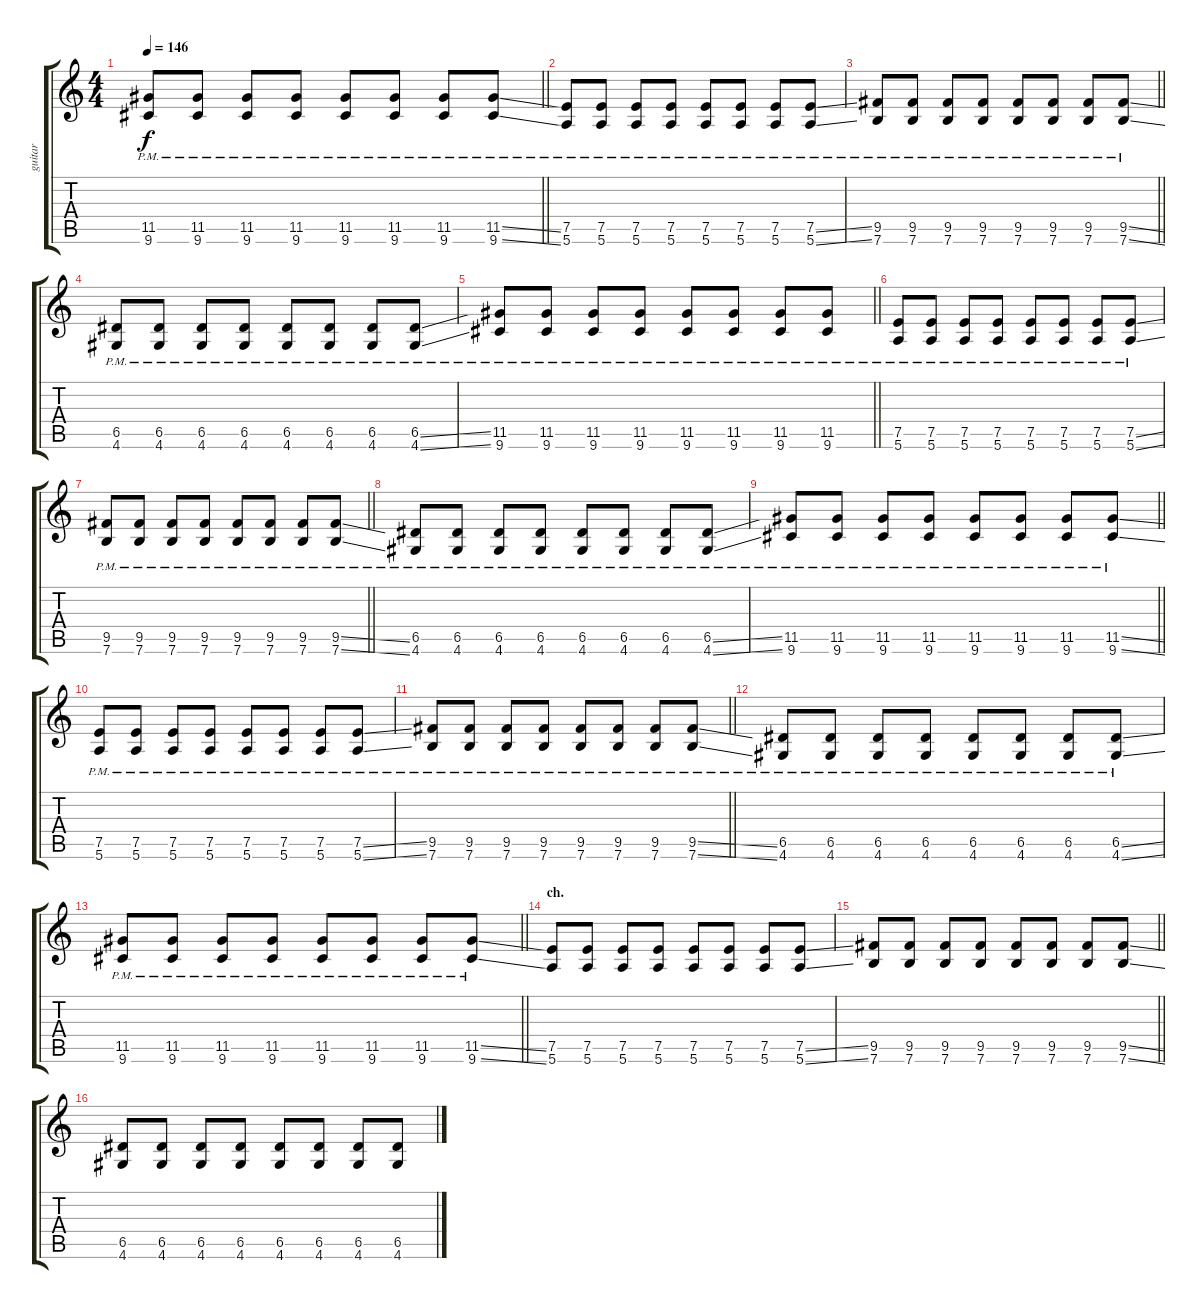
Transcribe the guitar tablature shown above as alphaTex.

\track ("guitar" "guitar") {instrument electricguitarclean}
\staff {score tabs}
\tuning (E4 B3 G3 D3 A2 E2) {hide}
\ts (4 4)
\tempo 146
\clef g2
\barLineRight lightlight
\ks c
(11.5{pm} 9.6{pm}).8{dy f} (11.5{pm} 9.6{pm}).8 (11.5{pm} 9.6{pm}).8 (11.5{pm} 9.6{pm}).8 (11.5{pm} 9.6{pm}).8 (11.5{pm} 9.6{pm}).8 (11.5{pm} 9.6{pm}).8 (11.5{ss pm} 9.6{ss pm}).8 |
(7.5{pm} 5.6{pm}).8 (7.5{pm} 5.6{pm}).8 (7.5{pm} 5.6{pm}).8 (7.5{pm} 5.6{pm}).8 (7.5{pm} 5.6{pm}).8 (7.5{pm} 5.6{pm}).8 (7.5{pm} 5.6{pm}).8 (7.5{ss pm} 5.6{ss pm}).8 |
\barLineRight lightlight
(9.5{pm} 7.6{pm}).8 (9.5{pm} 7.6{pm}).8 (9.5{pm} 7.6{pm}).8 (9.5{pm} 7.6{pm}).8 (9.5{pm} 7.6{pm}).8 (9.5{pm} 7.6{pm}).8 (9.5{pm} 7.6{pm}).8 (9.5{ss pm} 7.6{ss pm}).8 |
(6.5{pm} 4.6{pm}).8 (6.5{pm} 4.6{pm}).8 (6.5{pm} 4.6{pm}).8 (6.5{pm} 4.6{pm}).8 (6.5{pm} 4.6{pm}).8 (6.5{pm} 4.6{pm}).8 (6.5{pm} 4.6{pm}).8 (6.5{ss pm} 4.6{ss pm}).8 |
\barLineRight lightlight
(11.5{pm} 9.6{pm}).8 (11.5{pm} 9.6{pm}).8 (11.5{pm} 9.6{pm}).8 (11.5{pm} 9.6{pm}).8 (11.5{pm} 9.6{pm}).8 (11.5{pm} 9.6{pm}).8 (11.5{pm} 9.6{pm}).8 (11.5{pm} 9.6{pm}).8 |
(7.5{pm} 5.6{pm}).8 (7.5{pm} 5.6{pm}).8 (7.5{pm} 5.6{pm}).8 (7.5{pm} 5.6{pm}).8 (7.5{pm} 5.6{pm}).8 (7.5{pm} 5.6{pm}).8 (7.5{pm} 5.6{pm}).8 (7.5{ss pm} 5.6{ss pm}).8 |
\barLineRight lightlight
(9.5{pm} 7.6{pm}).8 (9.5{pm} 7.6{pm}).8 (9.5{pm} 7.6{pm}).8 (9.5{pm} 7.6{pm}).8 (9.5{pm} 7.6{pm}).8 (9.5{pm} 7.6{pm}).8 (9.5{pm} 7.6{pm}).8 (9.5{ss pm} 7.6{ss pm}).8 |
(6.5{pm} 4.6{pm}).8 (6.5{pm} 4.6{pm}).8 (6.5{pm} 4.6{pm}).8 (6.5{pm} 4.6{pm}).8 (6.5{pm} 4.6{pm}).8 (6.5{pm} 4.6{pm}).8 (6.5{pm} 4.6{pm}).8 (6.5{ss pm} 4.6{ss pm}).8 |
\barLineRight lightlight
(11.5{pm} 9.6{pm}).8 (11.5{pm} 9.6{pm}).8 (11.5{pm} 9.6{pm}).8 (11.5{pm} 9.6{pm}).8 (11.5{pm} 9.6{pm}).8 (11.5{pm} 9.6{pm}).8 (11.5{pm} 9.6{pm}).8 (11.5{ss pm} 9.6{ss pm}).8 |
(7.5{pm} 5.6{pm}).8 (7.5{pm} 5.6{pm}).8 (7.5{pm} 5.6{pm}).8 (7.5{pm} 5.6{pm}).8 (7.5{pm} 5.6{pm}).8 (7.5{pm} 5.6{pm}).8 (7.5{pm} 5.6{pm}).8 (7.5{ss pm} 5.6{ss pm}).8 |
\barLineRight lightlight
(9.5{pm} 7.6{pm}).8 (9.5{pm} 7.6{pm}).8 (9.5{pm} 7.6{pm}).8 (9.5{pm} 7.6{pm}).8 (9.5{pm} 7.6{pm}).8 (9.5{pm} 7.6{pm}).8 (9.5{pm} 7.6{pm}).8 (9.5{ss pm} 7.6{ss pm}).8 |
(6.5{pm} 4.6{pm}).8 (6.5{pm} 4.6{pm}).8 (6.5{pm} 4.6{pm}).8 (6.5{pm} 4.6{pm}).8 (6.5{pm} 4.6{pm}).8 (6.5{pm} 4.6{pm}).8 (6.5{pm} 4.6{pm}).8 (6.5{ss pm} 4.6{ss pm}).8 |
\barLineRight lightlight
(11.5{pm} 9.6{pm}).8 (11.5{pm} 9.6{pm}).8 (11.5{pm} 9.6{pm}).8 (11.5{pm} 9.6{pm}).8 (11.5{pm} 9.6{pm}).8 (11.5{pm} 9.6{pm}).8 (11.5{pm} 9.6{pm}).8 (11.5{ss pm} 9.6{ss pm}).8 |
\section ("" "ch.")
(7.5 5.6).8 (7.5 5.6).8 (7.5 5.6).8 (7.5 5.6).8 (7.5 5.6).8 (7.5 5.6).8 (7.5 5.6).8 (7.5{ss} 5.6{ss}).8 |
\barLineRight lightlight
(9.5 7.6).8 (9.5 7.6).8 (9.5 7.6).8 (9.5 7.6).8 (9.5 7.6).8 (9.5 7.6).8 (9.5 7.6).8 (9.5{ss} 7.6{ss}).8 |
(6.5 4.6).8 (6.5 4.6).8 (6.5 4.6).8 (6.5 4.6).8 (6.5 4.6).8 (6.5 4.6).8 (6.5 4.6).8 (6.5{ss} 4.6{ss}).8
